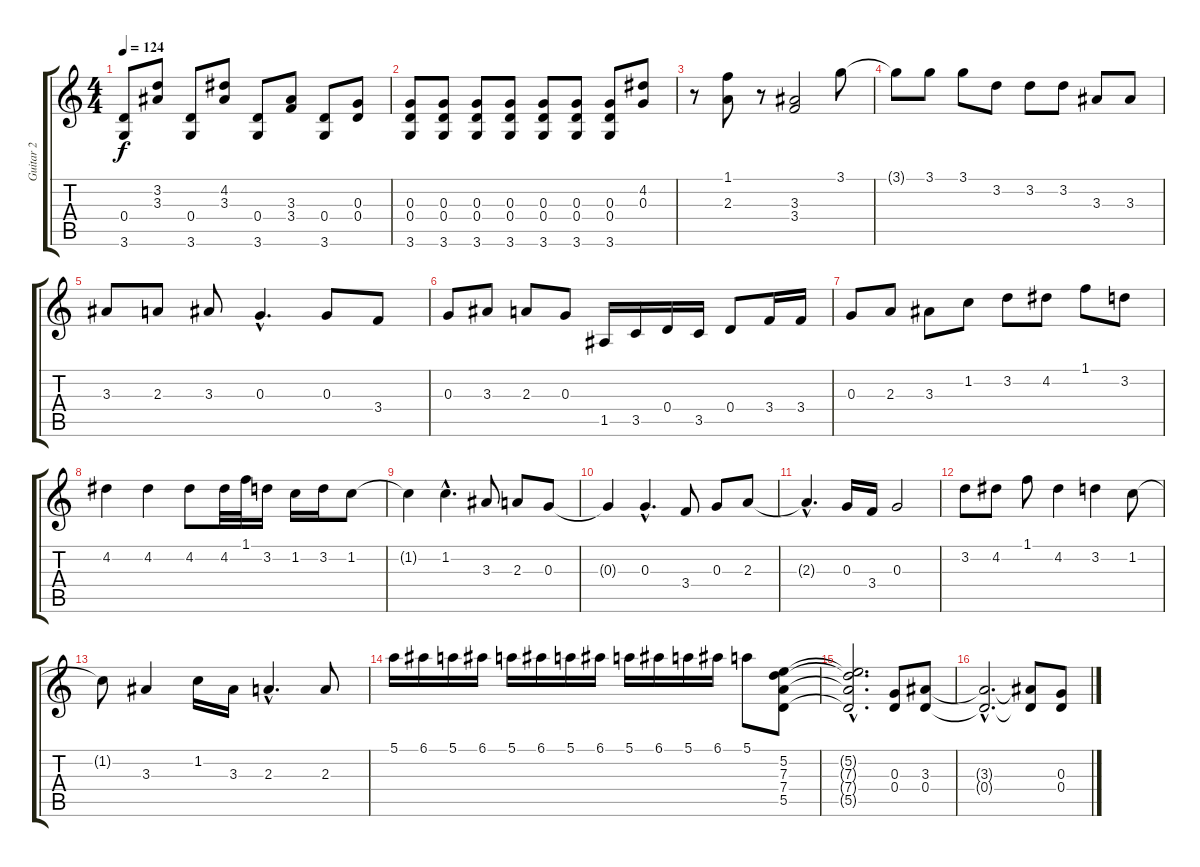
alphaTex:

\track ("Guitar 2" "Guitar 2") {instrument overdrivenguitar}
\staff {score tabs}
\tuning (E4 B3 G3 D3 A2 E2) {hide}
\ts (4 4)
\tempo 124
\clef g2
\ks c
(0.4 3.6).8{dy f} (3.2 3.3).8 (0.4 3.6).8 (4.2 3.3).8 (0.4 3.6).8 (3.3 3.4).8 (0.4 3.6).8 (0.3 0.4).8 |
(0.3 0.4 3.6).8 (0.3 0.4 3.6).8 (0.3 0.4 3.6).8 (0.3 0.4 3.6).8 (0.3 0.4 3.6).8 (0.3 0.4 3.6).8 (0.3 0.4 3.6).8 (4.2 0.3).8 |
r.8 (1.1 2.3).8 r.8 (3.3 3.4).2 3.1.8{instrument distortionguitar} |
3.1{t}.8 3.1.8 3.1.8 3.2.8 3.2.8 3.2.8 3.3.8 3.3.8 |
3.3.8 2.3.8 3.3.8 0.3{hac}.4{d} 0.3.8 3.4.8 |
0.3.8 3.3.8 2.3.8 0.3.8 1.5.16 3.5.16 0.4.16 3.5.16 0.4.8 3.4.16 3.4.16 |
0.3.8 2.3.8 3.3.8 1.2.8 3.2.8 4.2.8 1.1.8 3.2.8 |
4.2.4 4.2.4 4.2.8 4.2.32 1.1.32 3.2.16 1.2.16 3.2.16 1.2.8 |
1.2{t}.4 1.2{hac}.4{d} 3.3.8 2.3.8 0.3.8 |
0.3{t}.4 0.3{hac}.4{d} 3.4.8 0.3.8 2.3.8 |
2.3{hac t}.4{d} 0.3.16 3.4.16 0.3.2 |
3.2.8 4.2.8 1.1.8 4.2.4 3.2.4 1.2.8 |
1.2{t}.8 3.3.4 1.2.16 3.3.16 2.3{hac}.4{d} 2.3.8 |
5.1.16 6.1.16 5.1.16 6.1.16 5.1.16 6.1.16 5.1.16 6.1.16 5.1.16 6.1.16 5.1.16 6.1.16 5.1.8 (5.2 7.3 7.4 5.5).8 |
(5.2{hac t} 7.3{hac t} 7.4{hac t} 5.5{hac t}).2{d} (0.3 0.4).8 (3.3 0.4).8 |
(3.3{hac t} 0.4{hac t}).2{d} (3.3{t} 0.4{t}).8 (0.3 0.4).8
